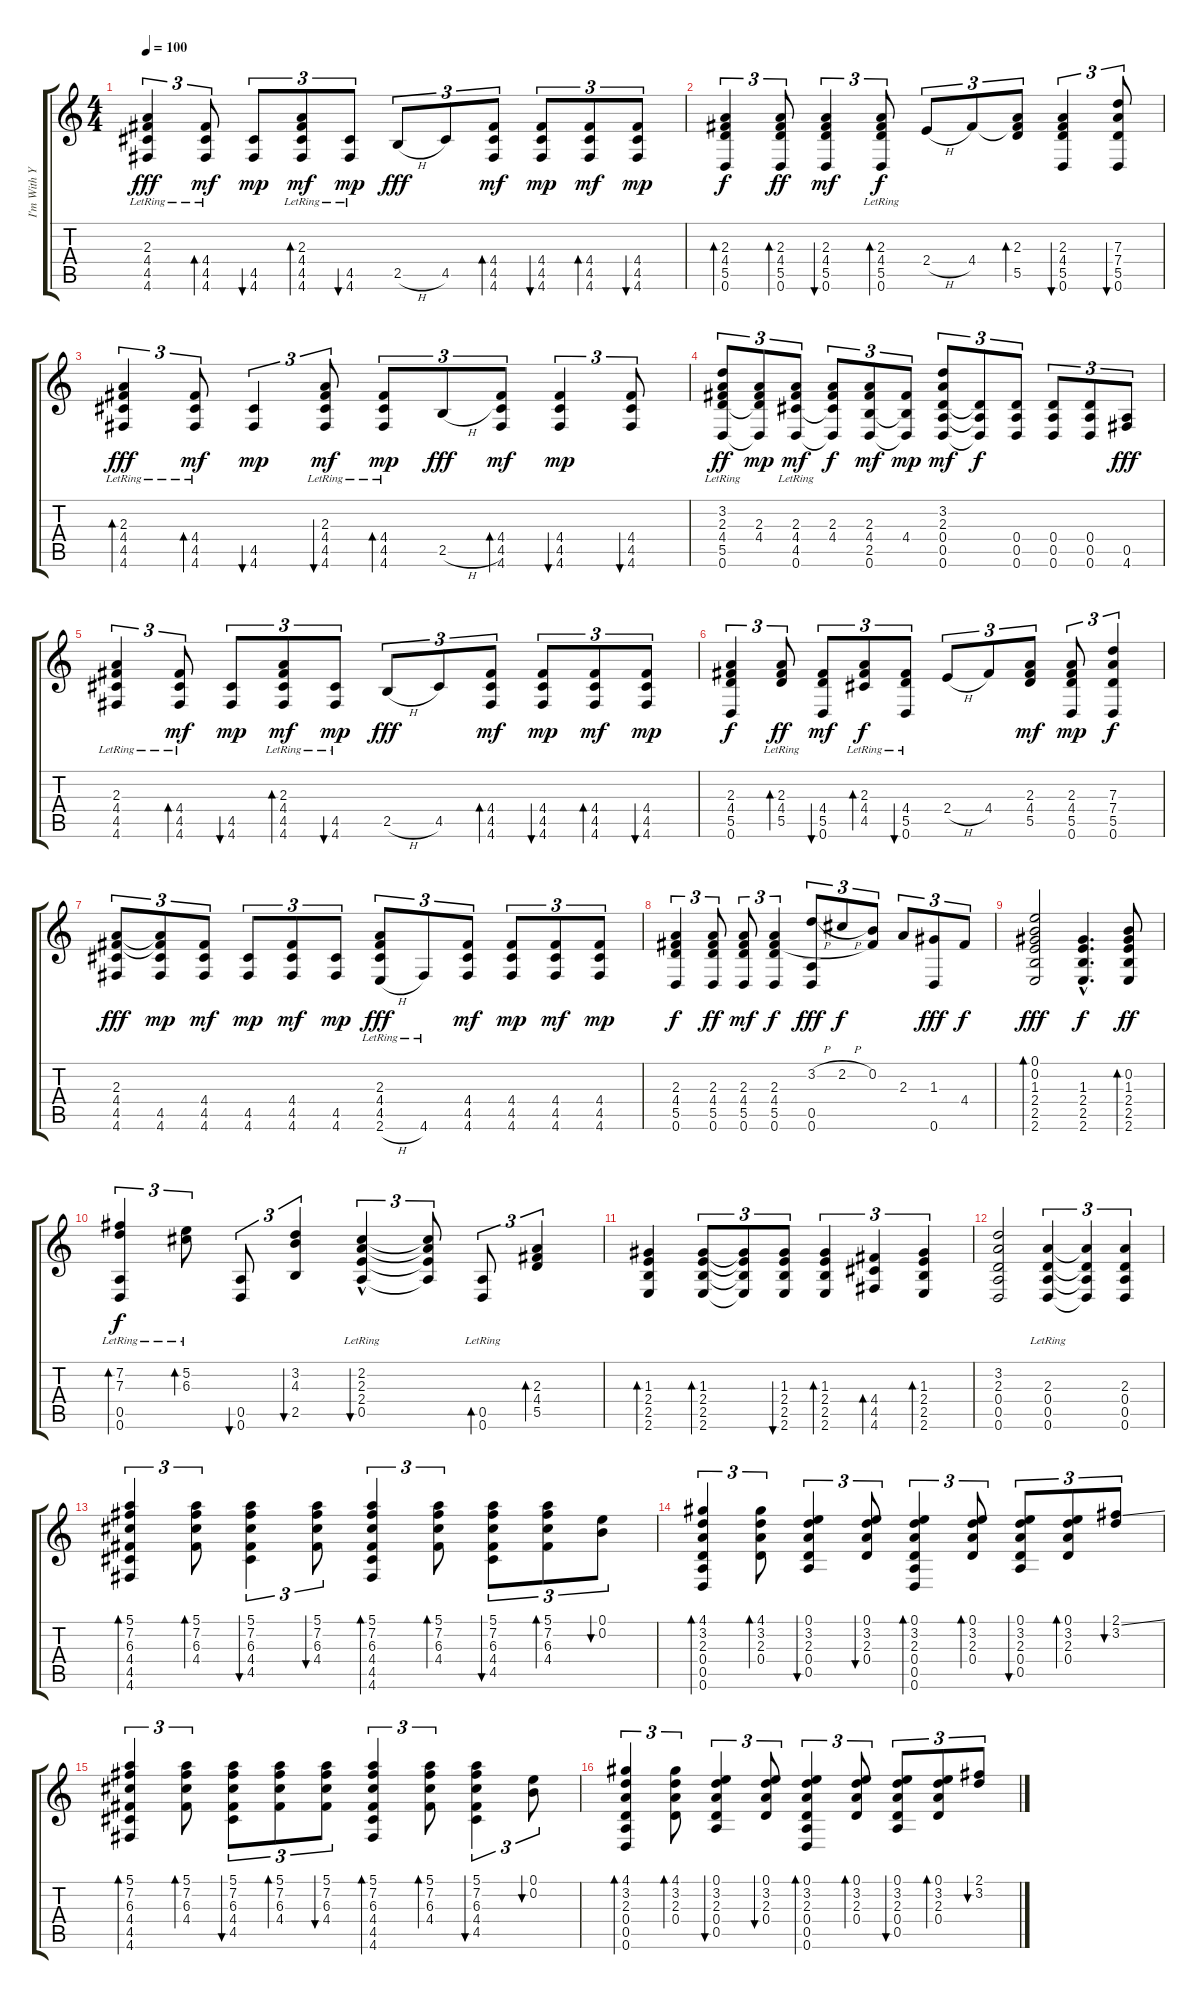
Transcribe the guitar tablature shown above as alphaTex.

\track ("I'm With You" "I'm With Y") {instrument acousticguitarnylon}
\staff {score tabs}
\tuning (E4 B3 G3 D3 A2 D2) {hide}
\ts (4 4)
\tempo 100
\clef g2
\ks c
(2.3{lr} 4.4 4.5 4.6).4{tu (3 2) dy fff} (4.4{lr} 4.5 4.6).8{tu (3 2) bd 30 dy mf} (4.5 4.6).8{tu (3 2) bu 30 dy mp} (2.3{lr} 4.4{lr} 4.5 4.6).8{tu (3 2) bd 30 dy mf} (4.5 4.6{lr}).8{tu (3 2) bu 30 dy mp} 2.5{h}.8{tu (3 2) dy fff} 4.5.8{tu (3 2)} (4.4 4.5 4.6).8{tu (3 2) bd 30 dy mf} (4.4 4.5 4.6).8{tu (3 2) bu 30 dy mp} (4.4 4.5 4.6).8{tu (3 2) bd 30 dy mf} (4.4 4.5 4.6).8{tu (3 2) bu 30 dy mp} |
(2.3 4.4 5.5 0.6).4{tu (3 2) bd 30 dy f} (2.3 4.4 5.5 0.6).8{tu (3 2) bd 30 dy ff} (2.3 4.4 5.5 0.6).4{tu (3 2) bu 30 dy mf} (2.3{lr} 4.4 5.5{lr} 0.6{lr}).8{tu (3 2) bd 30 dy f} 2.4{h}.8{tu (3 2)} 4.4.8{tu (3 2)} (2.3 4.4{t} 5.5).8{tu (3 2) bd 30} (2.3 4.4 5.5 0.6).4{tu (3 2) bu 30} (7.3 7.4 5.5 0.6).8{tu (3 2) bu 30} |
(2.3{lr} 4.4 4.5 4.6).4{tu (3 2) bd 30 dy fff} (4.4{lr} 4.5 4.6).8{tu (3 2) bd 30 dy mf} (4.5 4.6).4{tu (3 2) bu 30 dy mp} (2.3{lr} 4.4{lr} 4.5 4.6).8{tu (3 2) bu 30 dy mf} (4.4 4.5 4.6{lr}).8{tu (3 2) bd 30 dy mp} 2.5{h}.8{tu (3 2) dy fff} (4.4 4.5 4.6).8{tu (3 2) bd 30 dy mf} (4.4 4.5 4.6).4{tu (3 2) bu 30 dy mp} (4.4 4.5 4.6).8{tu (3 2) bu 30} |
(3.2{lr} 2.3{lr} 4.4{lr} 5.5 0.6).8{tu (3 2) dy ff} (2.3 4.4 5.5{t} 0.6{t}).8{tu (3 2) dy mp} (2.3 4.4{lr} 4.5 0.6).8{tu (3 2) dy mf} (2.3 4.4 4.5{t} 0.6{t}).8{tu (3 2) dy f} (2.3 4.4 2.5 0.6).8{tu (3 2) dy mf} (4.4 2.5{t} 0.6{t}).8{tu (3 2) dy mp} (3.2 2.3 0.4 0.5 0.6).8{tu (3 2) dy mf} (0.4{t} 0.5{t} 0.6{t}).8{tu (3 2) dy f} (0.4 0.5 0.6).8{tu (3 2)} (0.4 0.5 0.6).8{tu (3 2)} (0.4 0.5 0.6).8{tu (3 2)} (0.5 4.6).8{tu (3 2) dy fff} |
(2.3{lr} 4.4 4.5 4.6).4{tu (3 2)} (4.4{lr} 4.5 4.6).8{tu (3 2) bd 30 dy mf} (4.5 4.6).8{tu (3 2) bu 30 dy mp} (2.3{lr} 4.4{lr} 4.5 4.6).8{tu (3 2) bd 30 dy mf} (4.5 4.6{lr}).8{tu (3 2) bu 30 dy mp} 2.5{h}.8{tu (3 2) dy fff} 4.5.8{tu (3 2)} (4.4 4.5 4.6).8{tu (3 2) bd 30 dy mf} (4.4 4.5 4.6).8{tu (3 2) bu 30 dy mp} (4.4 4.5 4.6).8{tu (3 2) bd 30 dy mf} (4.4 4.5 4.6).8{tu (3 2) bu 30 dy mp} |
(2.3 4.4 5.5 0.6).4{tu (3 2) dy f} (2.3{lr} 4.4 5.5).8{tu (3 2) bd 30 dy ff} (4.4 5.5 0.6).8{tu (3 2) bu 30 dy mf} (2.3{lr} 4.4 4.5).8{tu (3 2) bd 30 dy f} (4.4 5.5{lr} 0.6{lr}).8{tu (3 2) bu 30} 2.4{h}.8{tu (3 2)} 4.4.8{tu (3 2)} (2.3 4.4 5.5).8{tu (3 2) dy mf} (2.3 4.4 5.5 0.6).8{tu (3 2) dy mp} (7.3 7.4 5.5 0.6).4{tu (3 2) dy f} |
(2.3 4.4 4.5 4.6).8{tu (3 2) dy fff} (2.3{t} 4.4{t} 4.5 4.6).8{tu (3 2) dy mp} (4.4 4.5 4.6).8{tu (3 2) dy mf} (4.5 4.6).8{tu (3 2) dy mp} (4.4 4.5 4.6).8{tu (3 2) dy mf} (4.5 4.6).8{tu (3 2) dy mp} (2.3{lr} 4.4{lr} 4.5{lr} 2.6{h}).8{tu (3 2) dy fff} 4.6{lr}.8{tu (3 2)} (4.4 4.5 4.6).8{tu (3 2) dy mf} (4.4 4.5 4.6).8{tu (3 2) dy mp} (4.4 4.5 4.6).8{tu (3 2) dy mf} (4.4 4.5 4.6).8{tu (3 2) dy mp} |
(2.3 4.4 5.5 0.6).4{tu (3 2) dy f} (2.3 4.4 5.5 0.6).8{tu (3 2) dy ff} (2.3 4.4 5.5 0.6).8{tu (3 2) dy mf} (2.3 4.4 5.5 0.6).4{tu (3 2) dy f} (3.2{h} 0.5 0.6).8{tu (3 2) dy fff} 2.2{h}.8{tu (3 2) dy f} (0.2 4.4{t}).8{tu (3 2)} 2.3.8{tu (3 2)} (1.3 0.6).8{tu (3 2) dy fff} 4.4.8{tu (3 2) dy f} |
(0.1 0.2 1.3 2.4 2.5 2.6).2{bd 120 dy fff} (1.3{hac} 2.4{hac} 2.5{hac} 2.6{hac}).4{d dy f} (0.2 1.3 2.4 2.5 2.6).8{bd 30 dy ff} |
(7.2 7.3 0.5{lr} 0.6{lr}).4{tu (3 2) bd 30 dy f} (5.2{lr} 6.3{lr}).8{tu (3 2) bd 30} (0.5 0.6).8{tu (3 2) bu 30} (3.2 4.3 2.5).4{tu (3 2) bu 30} (2.2{hac lr} 2.3{lr} 2.4{lr} 0.5).4{tu (3 2) bu 30} (2.2{t} 2.3{t} 2.4{t} 0.5{t}).8{tu (3 2)} (0.5{lr} 0.6{lr}).8{tu (3 2) bd 30} (2.3 4.4 5.5).4{tu (3 2) bd 30} |
(1.3 2.4 2.5 2.6).4{bd 60} (1.3 2.4 2.5 2.6).8{tu (3 2) bd 30} (1.3{t} 2.4{t} 2.5{t} 2.6{t}).8{tu (3 2)} (1.3 2.4 2.5 2.6).8{tu (3 2) bu 30} (1.3 2.4 2.5 2.6).4{tu (3 2) bd 60} (4.4 4.5 4.6).4{tu (3 2) bd 60} (1.3 2.4 2.5 2.6).4{tu (3 2) bd 60} |
(3.2 2.3 0.4 0.5 0.6).2 (2.3{lr} 0.4{lr} 0.5{lr} 0.6{lr}).4{tu (3 2)} (2.3{t} 0.4{t} 0.5{t} 0.6{t}).4{tu (3 2)} (2.3 0.4 0.5 0.6).4{tu (3 2)} |
(5.1 7.2 6.3 4.4 4.5 4.6).4{tu (3 2) bd 30} (5.1 7.2 6.3 4.4).8{tu (3 2) bd 30} (5.1 7.2 6.3 4.4 4.5).4{tu (3 2) bu 30} (5.1 7.2 6.3 4.4).8{tu (3 2) bu 30} (5.1 7.2 6.3 4.4 4.5 4.6).4{tu (3 2) bd 30} (5.1 7.2 6.3 4.4).8{tu (3 2) bd 30} (5.1 7.2 6.3 4.4 4.5).8{tu (3 2) bu 30} (5.1 7.2 6.3 4.4).8{tu (3 2) bd 30} (0.1 0.2).8{tu (3 2) bu 30} |
(4.1 3.2 2.3 0.4 0.5 0.6).4{tu (3 2) bd 30} (4.1 3.2 2.3 0.4).8{tu (3 2) bd 30} (0.1 3.2 2.3 0.4 0.5).4{tu (3 2) bu 30} (0.1 3.2 2.3 0.4).8{tu (3 2) bu 30} (0.1 3.2 2.3 0.4 0.5 0.6).4{tu (3 2) bd 30} (0.1 3.2 2.3 0.4).8{tu (3 2) bd 30} (0.1 3.2 2.3 0.4 0.5).8{tu (3 2) bu 30} (0.1 3.2 2.3 0.4).8{tu (3 2) bd 30} (2.1{ss} 3.2).8{tu (3 2) bu 30} |
(5.1 7.2 6.3 4.4 4.5 4.6).4{tu (3 2) bd 30} (5.1 7.2 6.3 4.4).8{tu (3 2) bd 30} (5.1 7.2 6.3 4.4 4.5).8{tu (3 2) bu 30} (5.1 7.2 6.3 4.4).8{tu (3 2) bd 30} (5.1 7.2 6.3 4.4).8{tu (3 2) bu 30} (5.1 7.2 6.3 4.4 4.5 4.6).4{tu (3 2) bd 30} (5.1 7.2 6.3 4.4).8{tu (3 2) bd 30} (5.1 7.2 6.3 4.4 4.5).4{tu (3 2) bu 30} (0.1 0.2).8{tu (3 2) bu 30} |
(4.1 3.2 2.3 0.4 0.5 0.6).4{tu (3 2) bd 30} (4.1 3.2 2.3 0.4).8{tu (3 2) bd 30} (0.1 3.2 2.3 0.4 0.5).4{tu (3 2) bu 30} (0.1 3.2 2.3 0.4).8{tu (3 2) bu 30} (0.1 3.2 2.3 0.4 0.5 0.6).4{tu (3 2) bd 30} (0.1 3.2 2.3 0.4).8{tu (3 2) bd 30} (0.1 3.2 2.3 0.4 0.5).8{tu (3 2) bu 30} (0.1 3.2 2.3 0.4).8{tu (3 2) bd 30} (2.1{ss} 3.2).8{tu (3 2) bu 30}
